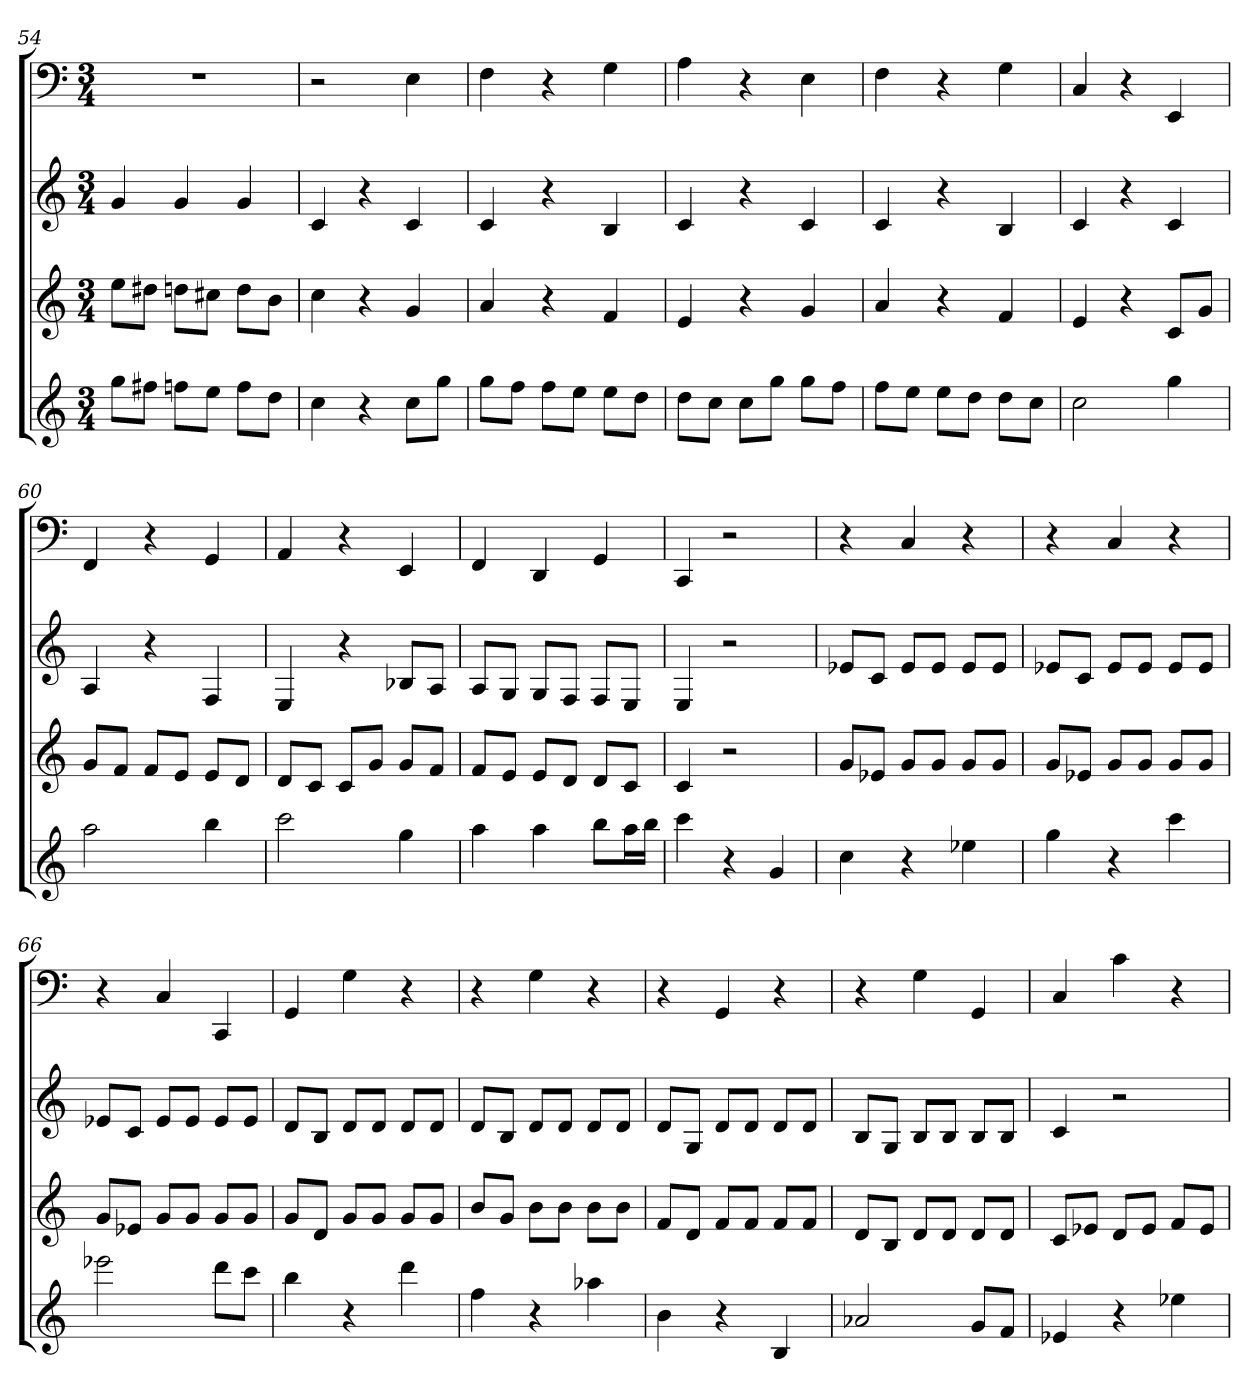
**kern	**kern	**kern	**kern
*part4	*part3	*part2	*part1
*staff4	*staff3	*staff2	*staff1
*k[]	*k[]	*k[]	*k[]
*C:	*C:	*C:	*C:
*M3/4	*M3/4	*M3/4	*M3/4
=54	=54	=54	=54
8ggL	8eeL	4g	2.r
8ff#XJ	8dd#XJ	.	.
8ffnL	8ddnL	4g	.
8eeJ	8cc#XJ	.	.
8ffL	8ddL	4g	.
8ddJ	8bJ	.	.
=55	=55	=55	=55
4cc	4cc	4c	2r
4r	4r	4r	.
8ccL	4g	4c	4E
8ggJ	.	.	.
=56	=56	=56	=56
8ggL	4a	4c	4F
8ffJ	.	.	.
8ffL	4r	4r	4r
8eeJ	.	.	.
8eeL	4f	4B	4G
8ddJ	.	.	.
=57	=57	=57	=57
8ddL	4e	4c	4A
8ccJ	.	.	.
8ccL	4r	4r	4r
8ggJ	.	.	.
8ggL	4g	4c	4E
8ffJ	.	.	.
=58	=58	=58	=58
8ffL	4a	4c	4F
8eeJ	.	.	.
8eeL	4r	4r	4r
8ddJ	.	.	.
8ddL	4f	4B	4G
8ccJ	.	.	.
=59	=59	=59	=59
2cc	4e	4c	4C
.	4r	4r	4r
4gg	8cL	4c	4EE
.	8gJ	.	.
=60	=60	=60	=60
2aa	8gL	4A	4FF
.	8fJ	.	.
.	8fL	4r	4r
.	8eJ	.	.
4bb	8eL	4F	4GG
.	8dJ	.	.
=61	=61	=61	=61
2ccc	8dL	4E	4AA
.	8cJ	.	.
.	8cL	4r	4r
.	8gJ	.	.
4gg	8gL	8B-XL	4EE
.	8fJ	8AJ	.
=62	=62	=62	=62
4aa	8fL	8AL	4FF
.	8eJ	8GJ	.
4aa	8eL	8GL	4DD
.	8dJ	8FJ	.
8bbL	8dL	8FL	4GG
16aaL	8cJ	8EJ	.
16bbJJ	.	.	.
=63	=63	=63	=63
4ccc	4c	4E	4CC
4r	2r	2r	2r
4g	.	.	.
=64	=64	=64	=64
4cc	8gL	8e-XL	4r
.	8e-XJ	8cJ	.
4r	8gL	8e-L	4C
.	8gJ	8e-J	.
4ee-X	8gL	8e-L	4r
.	8gJ	8e-J	.
=65	=65	=65	=65
4gg	8gL	8e-XL	4r
.	8e-XJ	8cJ	.
4r	8gL	8e-L	4C
.	8gJ	8e-J	.
4ccc	8gL	8e-L	4r
.	8gJ	8e-J	.
=66	=66	=66	=66
2eee-X	8gL	8e-XL	4r
.	8e-XJ	8cJ	.
.	8gL	8e-L	4C
.	8gJ	8e-J	.
8dddL	8gL	8e-L	4CC
8cccJ	8gJ	8e-J	.
=67	=67	=67	=67
4bb	8gL	8dL	4GG
.	8dJ	8BJ	.
4r	8gL	8dL	4G
.	8gJ	8dJ	.
4ddd	8gL	8dL	4r
.	8gJ	8dJ	.
=68	=68	=68	=68
4ff	8bL	8dL	4r
.	8gJ	8BJ	.
4r	8bL	8dL	4G
.	8bJ	8dJ	.
4aa-X	8bL	8dL	4r
.	8bJ	8dJ	.
=69	=69	=69	=69
4b	8fL	8dL	4r
.	8dJ	8GJ	.
4r	8fL	8dL	4GG
.	8fJ	8dJ	.
4B	8fL	8dL	4r
.	8fJ	8dJ	.
=70	=70	=70	=70
2a-X	8dL	8BL	4r
.	8BJ	8GJ	.
.	8dL	8BL	4G
.	8dJ	8BJ	.
8gL	8dL	8BL	4GG
8fJ	8dJ	8BJ	.
=71	=71	=71	=71
4e-X	8cL	4c	4C
.	8e-XJ	.	.
4r	8dL	2r	4c
.	8e-J	.	.
4ee-X	8fL	.	4r
.	8e-J	.	.
=	=	=	=
*-	*-	*-	*-
